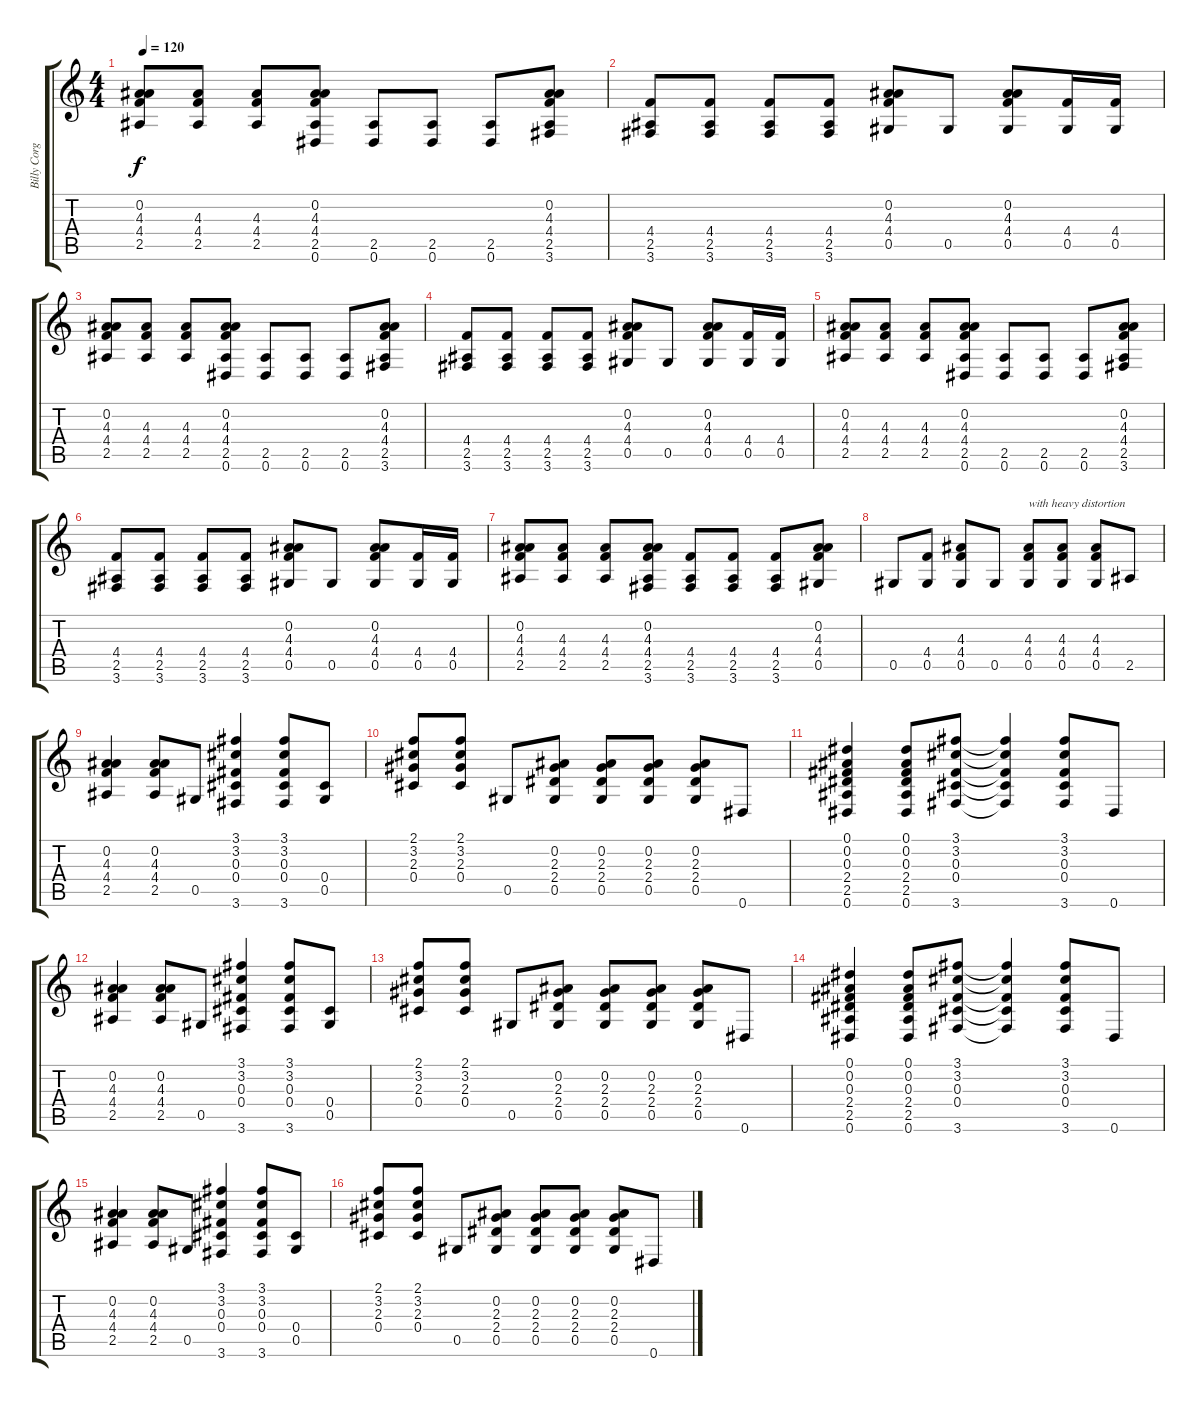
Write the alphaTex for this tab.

\track ("Billy Corgan (Ovd Guitar)" "Billy Corg") {instrument overdrivenguitar}
\staff {score tabs}
\tuning (Eb4 Bb3 Gb3 Db3 Ab2 Eb2) {hide}
\ts (4 4)
\tempo 120
\clef g2
\ks c
(0.2 4.3 4.4 2.5).8{dy f} (4.3 4.4 2.5).8 (4.3 4.4 2.5).8 (0.2 4.3 4.4 2.5 0.6).8 (2.5 0.6).8 (2.5 0.6).8 (2.5 0.6).8 (0.2 4.3 4.4 2.5 3.6).8 |
(4.4 2.5 3.6).8 (4.4 2.5 3.6).8 (4.4 2.5 3.6).8 (4.4 2.5 3.6).8 (0.2 4.3 4.4 0.5).8 0.5.8 (0.2 4.3 4.4 0.5).8 (4.4 0.5).16 (4.4 0.5).16 |
(0.2 4.3 4.4 2.5).8 (4.3 4.4 2.5).8 (4.3 4.4 2.5).8 (0.2 4.3 4.4 2.5 0.6).8 (2.5 0.6).8 (2.5 0.6).8 (2.5 0.6).8 (0.2 4.3 4.4 2.5 3.6).8 |
(4.4 2.5 3.6).8 (4.4 2.5 3.6).8 (4.4 2.5 3.6).8 (4.4 2.5 3.6).8 (0.2 4.3 4.4 0.5).8 0.5.8 (0.2 4.3 4.4 0.5).8 (4.4 0.5).16 (4.4 0.5).16 |
(0.2 4.3 4.4 2.5).8 (4.3 4.4 2.5).8 (4.3 4.4 2.5).8 (0.2 4.3 4.4 2.5 0.6).8 (2.5 0.6).8 (2.5 0.6).8 (2.5 0.6).8 (0.2 4.3 4.4 2.5 3.6).8 |
(4.4 2.5 3.6).8 (4.4 2.5 3.6).8 (4.4 2.5 3.6).8 (4.4 2.5 3.6).8 (0.2 4.3 4.4 0.5).8 0.5.8 (0.2 4.3 4.4 0.5).8 (4.4 0.5).16 (4.4 0.5).16 |
(0.2 4.3 4.4 2.5).8 (4.3 4.4 2.5).8 (4.3 4.4 2.5).8 (0.2 4.3 4.4 2.5 3.6).8 (4.4 2.5 3.6).8 (4.4 2.5 3.6).8 (4.4 2.5 3.6).8 (0.2 4.3 4.4 0.5).8 |
0.5.8 (4.4 0.5).8 (4.3 4.4 0.5).8 0.5.8 (4.3 4.4 0.5).8{txt "with heavy distortion"} (4.3 4.4 0.5).8 (4.3 4.4 0.5).8 2.5.8 |
(0.2 4.3 4.4 2.5).4 (0.2 4.3 4.4 2.5).8 0.5.8 (3.1 3.2 0.3 0.4 3.6).4 (3.1 3.2 0.3 0.4 3.6).8 (0.4 0.5).8 |
(2.1 3.2 2.3 0.4).8 (2.1 3.2 2.3 0.4).8 0.5.8 (0.2 2.3 2.4 0.5).8 (0.2 2.3 2.4 0.5).8 (0.2 2.3 2.4 0.5).8 (0.2 2.3 2.4 0.5).8 0.6.8 |
(0.1 0.2 0.3 2.4 2.5 0.6).4 (0.1 0.2 0.3 2.4 2.5 0.6).8 (3.1 3.2 0.3 0.4 3.6).8 (3.1{t} 3.2{t} 0.3{t} 0.4{t} 3.6{t}).4 (3.1 3.2 0.3 0.4 3.6).8 0.6.8 |
(0.2 4.3 4.4 2.5).4 (0.2 4.3 4.4 2.5).8 0.5.8 (3.1 3.2 0.3 0.4 3.6).4 (3.1 3.2 0.3 0.4 3.6).8 (0.4 0.5).8 |
(2.1 3.2 2.3 0.4).8 (2.1 3.2 2.3 0.4).8 0.5.8 (0.2 2.3 2.4 0.5).8 (0.2 2.3 2.4 0.5).8 (0.2 2.3 2.4 0.5).8 (0.2 2.3 2.4 0.5).8 0.6.8 |
(0.1 0.2 0.3 2.4 2.5 0.6).4 (0.1 0.2 0.3 2.4 2.5 0.6).8 (3.1 3.2 0.3 0.4 3.6).8 (3.1{t} 3.2{t} 0.3{t} 0.4{t} 3.6{t}).4 (3.1 3.2 0.3 0.4 3.6).8 0.6.8 |
(0.2 4.3 4.4 2.5).4 (0.2 4.3 4.4 2.5).8 0.5.8 (3.1 3.2 0.3 0.4 3.6).4 (3.1 3.2 0.3 0.4 3.6).8 (0.4 0.5).8 |
(2.1 3.2 2.3 0.4).8 (2.1 3.2 2.3 0.4).8 0.5.8 (0.2 2.3 2.4 0.5).8 (0.2 2.3 2.4 0.5).8 (0.2 2.3 2.4 0.5).8 (0.2 2.3 2.4 0.5).8 0.6.8
